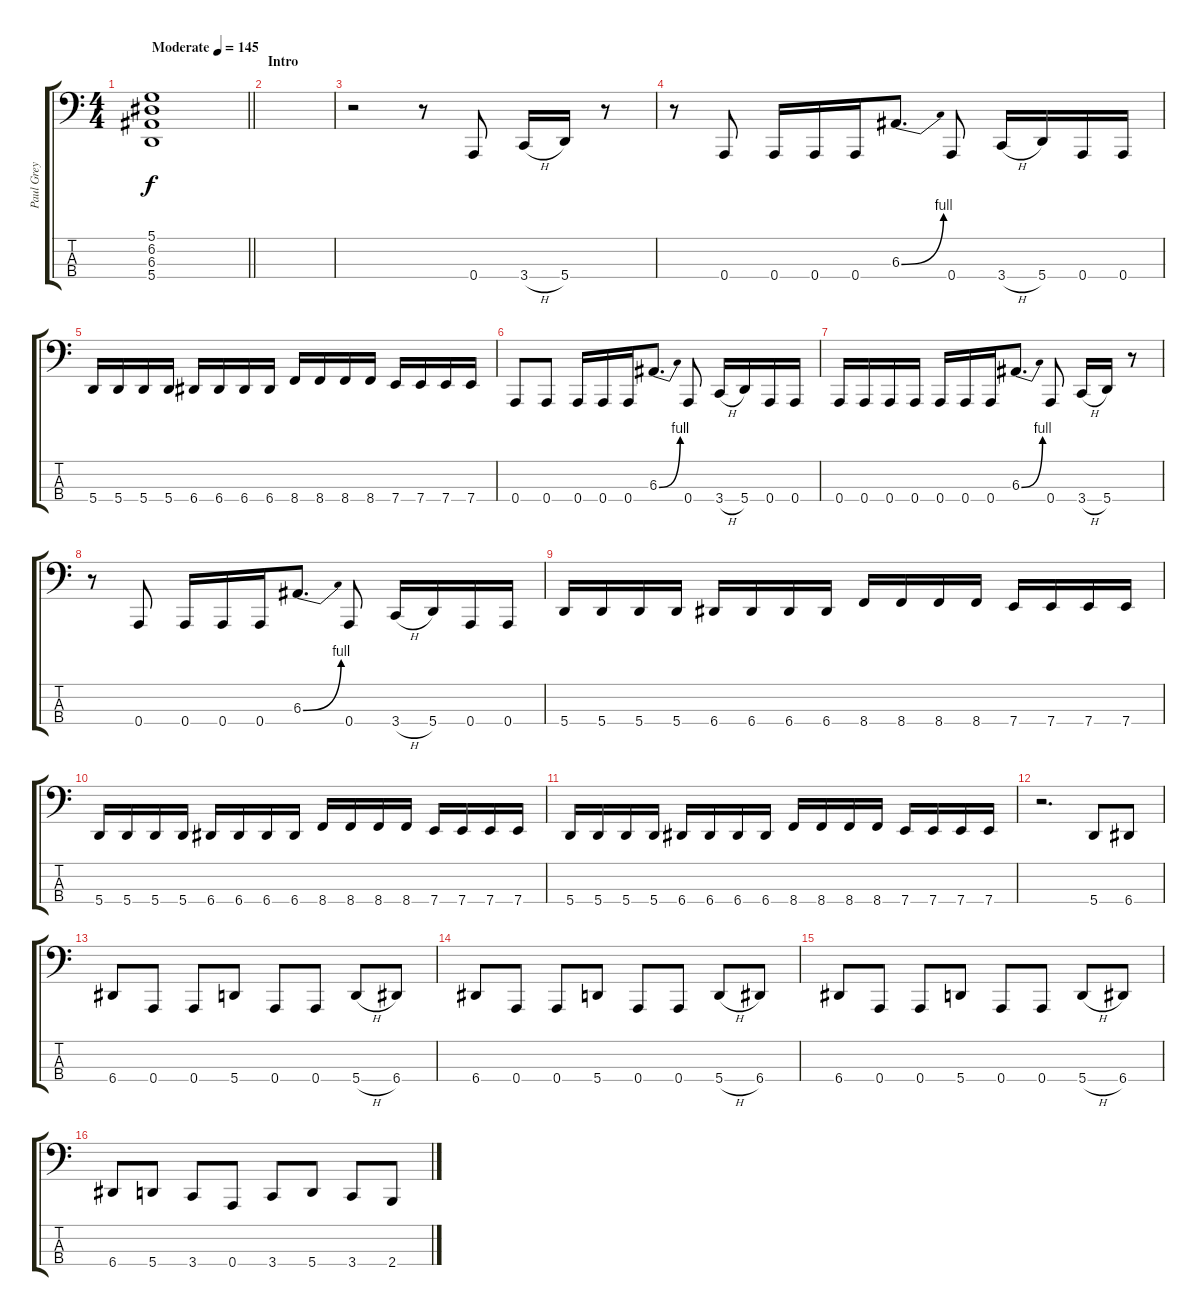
\track ("Paul Grey" "Paul Grey") {instrument electricbassfinger}
\staff {score tabs}
\tuning (D2 A1 E1 A0) {hide}
\ts (4 4)
\tempo (145 "Moderate")
\clef f4
\barLineRight lightlight
\ks c
(5.1 6.2 6.3 5.4).1{dy f instrument reversecymbal} |
\section ("" "Intro")
|
r.2 r.8 0.4.8{instrument electricbassfinger} 3.4{h}.16 5.4.16 r.8 |
r.8 0.4.8 0.4.16 0.4.16 0.4.16 6.3{be (bend 0 0 60 4)}.8{d} 0.4.8 3.4{h}.16 5.4.16 0.4.16 0.4.16 |
5.4.16 5.4.16 5.4.16 5.4.16 6.4.16 6.4.16 6.4.16 6.4.16 8.4.16 8.4.16 8.4.16 8.4.16 7.4.16 7.4.16 7.4.16 7.4.16 |
0.4.8 0.4.8 0.4.16 0.4.16 0.4.16 6.3{be (bend 0 0 60 4)}.8{d} 0.4.8 3.4{h}.16 5.4.16 0.4.16 0.4.16 |
0.4.16 0.4.16 0.4.16 0.4.16 0.4.16 0.4.16 0.4.16 6.3{be (bend 0 0 60 4)}.8{d} 0.4.8 3.4{h}.16 5.4.16 r.8 |
r.8 0.4.8 0.4.16 0.4.16 0.4.16 6.3{be (bend 0 0 60 4)}.8{d} 0.4.8 3.4{h}.16 5.4.16 0.4.16 0.4.16 |
5.4.16 5.4.16 5.4.16 5.4.16 6.4.16 6.4.16 6.4.16 6.4.16 8.4.16 8.4.16 8.4.16 8.4.16 7.4.16 7.4.16 7.4.16 7.4.16 |
5.4.16 5.4.16 5.4.16 5.4.16 6.4.16 6.4.16 6.4.16 6.4.16 8.4.16 8.4.16 8.4.16 8.4.16 7.4.16 7.4.16 7.4.16 7.4.16 |
5.4.16 5.4.16 5.4.16 5.4.16 6.4.16 6.4.16 6.4.16 6.4.16 8.4.16 8.4.16 8.4.16 8.4.16 7.4.16 7.4.16 7.4.16 7.4.16 |
r.2{d} 5.4.8 6.4.8 |
6.4.8 0.4.8 0.4.8 5.4.8 0.4.8 0.4.8 5.4{h}.8 6.4.8 |
6.4.8 0.4.8 0.4.8 5.4.8 0.4.8 0.4.8 5.4{h}.8 6.4.8 |
6.4.8 0.4.8 0.4.8 5.4.8 0.4.8 0.4.8 5.4{h}.8 6.4.8 |
6.4.8 5.4.8 3.4.8 0.4.8 3.4.8 5.4.8 3.4.8 2.4.8
